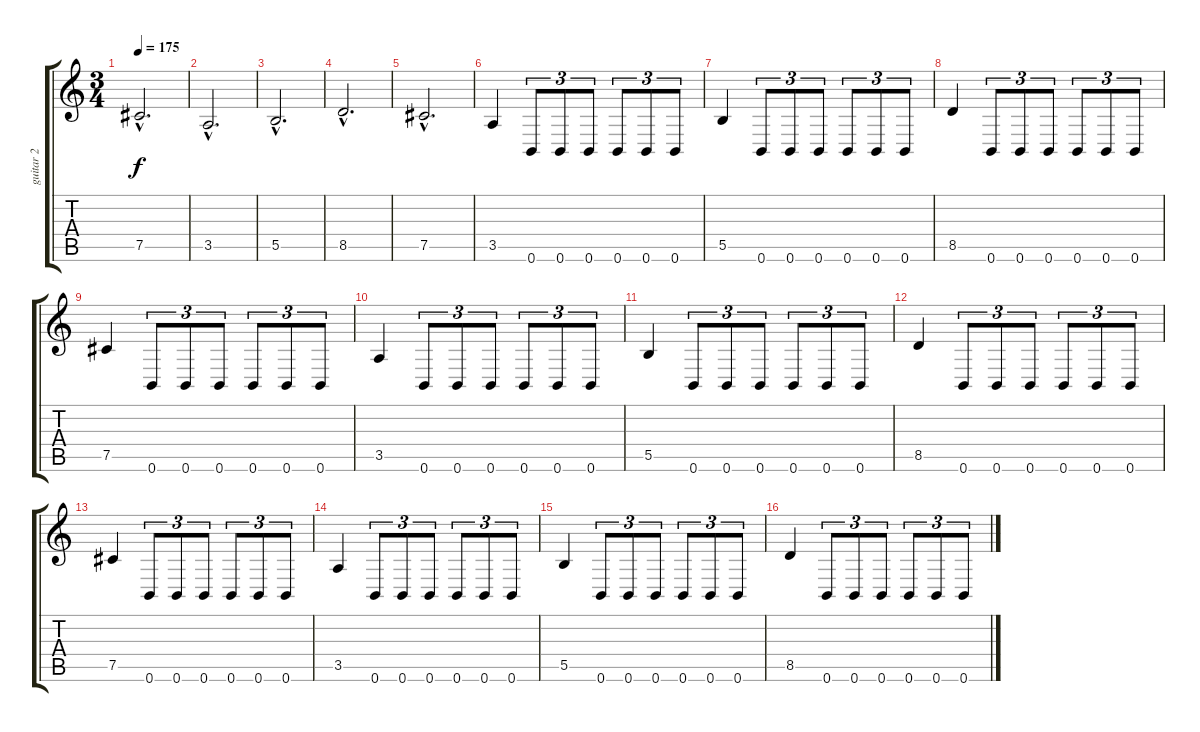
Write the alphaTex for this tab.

\track ("guitar 2" "guitar 2") {instrument overdrivenguitar}
\staff {score tabs}
\tuning (Db4 Ab3 E3 B2 Gb2 B1) {hide}
\ts (3 4)
\tempo 175
\clef g2
\ks c
7.5{hac}.2{d dy f} |
3.5{hac}.2{d} |
5.5{hac}.2{d} |
8.5{hac}.2{d} |
7.5{hac}.2{d} |
3.5.4 0.6.8{tu (3 2)} 0.6.8{tu (3 2)} 0.6.8{tu (3 2)} 0.6.8{tu (3 2)} 0.6.8{tu (3 2)} 0.6.8{tu (3 2)} |
5.5.4 0.6.8{tu (3 2)} 0.6.8{tu (3 2)} 0.6.8{tu (3 2)} 0.6.8{tu (3 2)} 0.6.8{tu (3 2)} 0.6.8{tu (3 2)} |
8.5.4 0.6.8{tu (3 2)} 0.6.8{tu (3 2)} 0.6.8{tu (3 2)} 0.6.8{tu (3 2)} 0.6.8{tu (3 2)} 0.6.8{tu (3 2)} |
7.5.4 0.6.8{tu (3 2)} 0.6.8{tu (3 2)} 0.6.8{tu (3 2)} 0.6.8{tu (3 2)} 0.6.8{tu (3 2)} 0.6.8{tu (3 2)} |
3.5.4 0.6.8{tu (3 2)} 0.6.8{tu (3 2)} 0.6.8{tu (3 2)} 0.6.8{tu (3 2)} 0.6.8{tu (3 2)} 0.6.8{tu (3 2)} |
5.5.4 0.6.8{tu (3 2)} 0.6.8{tu (3 2)} 0.6.8{tu (3 2)} 0.6.8{tu (3 2)} 0.6.8{tu (3 2)} 0.6.8{tu (3 2)} |
8.5.4 0.6.8{tu (3 2)} 0.6.8{tu (3 2)} 0.6.8{tu (3 2)} 0.6.8{tu (3 2)} 0.6.8{tu (3 2)} 0.6.8{tu (3 2)} |
7.5.4 0.6.8{tu (3 2)} 0.6.8{tu (3 2)} 0.6.8{tu (3 2)} 0.6.8{tu (3 2)} 0.6.8{tu (3 2)} 0.6.8{tu (3 2)} |
3.5.4 0.6.8{tu (3 2)} 0.6.8{tu (3 2)} 0.6.8{tu (3 2)} 0.6.8{tu (3 2)} 0.6.8{tu (3 2)} 0.6.8{tu (3 2)} |
5.5.4 0.6.8{tu (3 2)} 0.6.8{tu (3 2)} 0.6.8{tu (3 2)} 0.6.8{tu (3 2)} 0.6.8{tu (3 2)} 0.6.8{tu (3 2)} |
8.5.4 0.6.8{tu (3 2)} 0.6.8{tu (3 2)} 0.6.8{tu (3 2)} 0.6.8{tu (3 2)} 0.6.8{tu (3 2)} 0.6.8{tu (3 2)}
